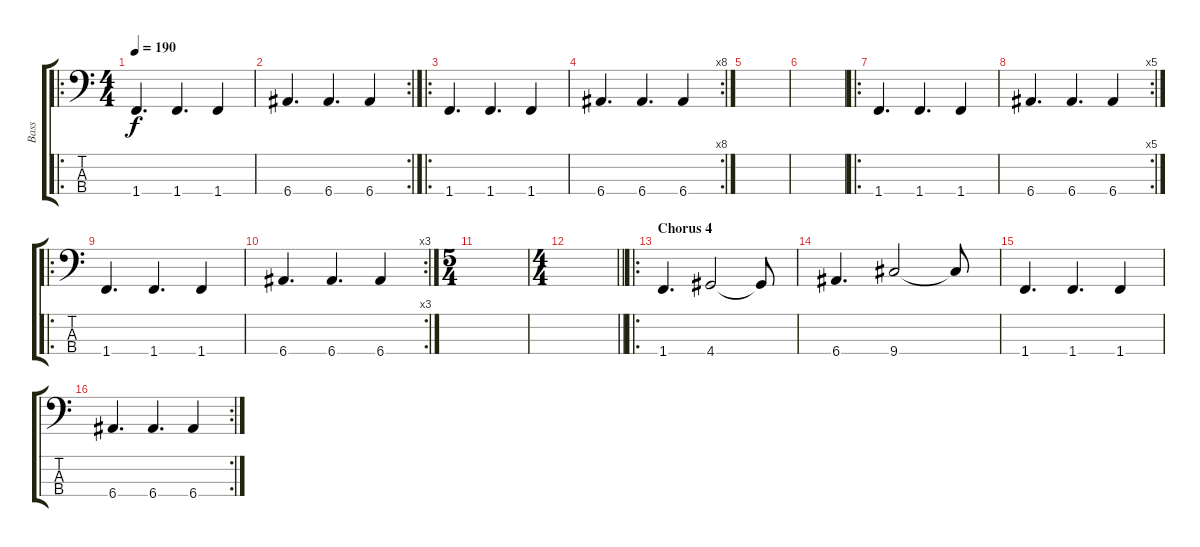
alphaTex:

\track ("Bass" "Bass") {instrument electricbassfinger}
\staff {score tabs}
\tuning (G2 D2 A1 E1) {hide}
\ro
\ts (4 4)
\tempo 190
\clef f4
\ks c
1.4.4{d dy f} 1.4.4{d} 1.4.4 |
\rc 2
6.4.4{d} 6.4.4{d} 6.4.4 |
\ro
1.4.4{d} 1.4.4{d} 1.4.4 |
\rc 8
6.4.4{d} 6.4.4{d} 6.4.4 |
|
|
\ro
1.4.4{d} 1.4.4{d} 1.4.4 |
\rc 5
6.4.4{d} 6.4.4{d} 6.4.4 |
\ro
1.4.4{d} 1.4.4{d} 1.4.4 |
\rc 3
6.4.4{d} 6.4.4{d} 6.4.4 |
\ts (5 4)
|
\ts (4 4)
\barLineRight lightlight
|
\ro
\section ("" "Chorus 4")
1.4.4{d} 4.4.2 4.4{t}.8 |
6.4.4{d} 9.4.2 9.4{t}.8 |
1.4.4{d} 1.4.4{d} 1.4.4 |
\rc 2
6.4.4{d} 6.4.4{d} 6.4.4
